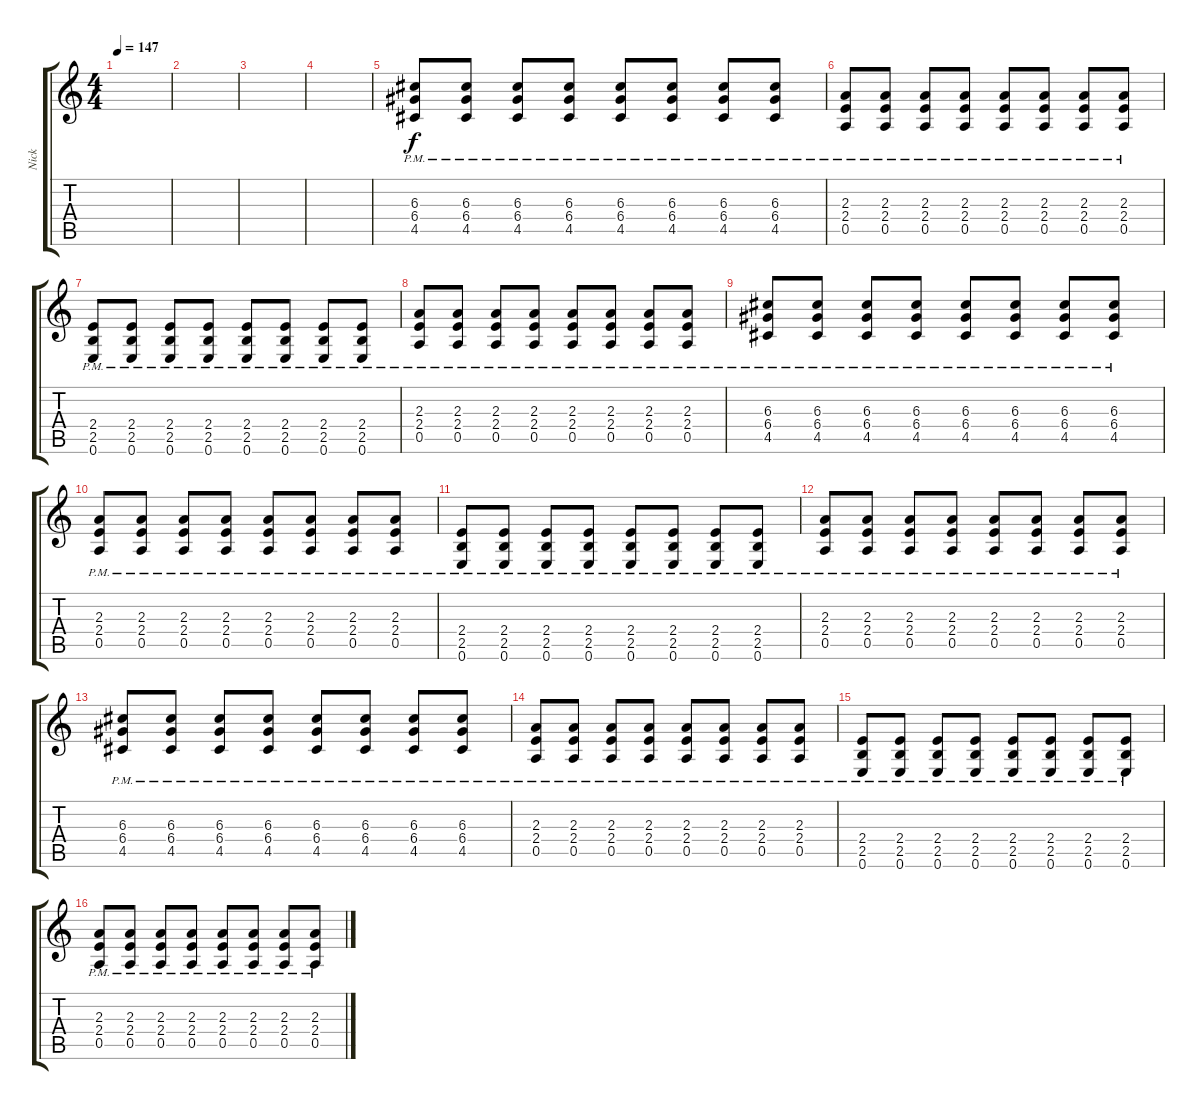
\track ("Nick" "Nick") {instrument distortionguitar}
\staff {score tabs}
\tuning (E4 B3 G3 D3 A2 E2) {hide}
\ts (4 4)
\tempo 147
\clef g2
\ks c
|
|
|
|
(6.3{pm} 6.4{pm} 4.5{pm}).8{instrument electricguitarclean} (6.3{pm} 6.4{pm} 4.5{pm}).8 (6.3{pm} 6.4{pm} 4.5{pm}).8 (6.3{pm} 6.4{pm} 4.5{pm}).8 (6.3{pm} 6.4{pm} 4.5{pm}).8 (6.3{pm} 6.4{pm} 4.5{pm}).8 (6.3{pm} 6.4{pm} 4.5{pm}).8 (6.3{pm} 6.4{pm} 4.5{pm}).8 |
(2.3{pm} 2.4{pm} 0.5{pm}).8 (2.3{pm} 2.4{pm} 0.5{pm}).8 (2.3{pm} 2.4{pm} 0.5{pm}).8 (2.3{pm} 2.4{pm} 0.5{pm}).8 (2.3{pm} 2.4{pm} 0.5{pm}).8 (2.3{pm} 2.4{pm} 0.5{pm}).8 (2.3{pm} 2.4{pm} 0.5{pm}).8 (2.3{pm} 2.4{pm} 0.5{pm}).8 |
(2.4{pm} 2.5{pm} 0.6{pm}).8 (2.4{pm} 2.5{pm} 0.6{pm}).8 (2.4{pm} 2.5{pm} 0.6{pm}).8 (2.4{pm} 2.5{pm} 0.6{pm}).8 (2.4{pm} 2.5{pm} 0.6{pm}).8 (2.4{pm} 2.5{pm} 0.6{pm}).8 (2.4{pm} 2.5{pm} 0.6{pm}).8 (2.4{pm} 2.5{pm} 0.6{pm}).8 |
(2.3{pm} 2.4{pm} 0.5{pm}).8 (2.3{pm} 2.4{pm} 0.5{pm}).8 (2.3{pm} 2.4{pm} 0.5{pm}).8 (2.3{pm} 2.4{pm} 0.5{pm}).8 (2.3{pm} 2.4{pm} 0.5{pm}).8 (2.3{pm} 2.4{pm} 0.5{pm}).8 (2.3{pm} 2.4{pm} 0.5{pm}).8 (2.3{pm} 2.4{pm} 0.5{pm}).8 |
(6.3{pm} 6.4{pm} 4.5{pm}).8{instrument electricguitarclean} (6.3{pm} 6.4{pm} 4.5{pm}).8 (6.3{pm} 6.4{pm} 4.5{pm}).8 (6.3{pm} 6.4{pm} 4.5{pm}).8 (6.3{pm} 6.4{pm} 4.5{pm}).8 (6.3{pm} 6.4{pm} 4.5{pm}).8 (6.3{pm} 6.4{pm} 4.5{pm}).8 (6.3{pm} 6.4{pm} 4.5{pm}).8 |
(2.3{pm} 2.4{pm} 0.5{pm}).8 (2.3{pm} 2.4{pm} 0.5{pm}).8 (2.3{pm} 2.4{pm} 0.5{pm}).8 (2.3{pm} 2.4{pm} 0.5{pm}).8 (2.3{pm} 2.4{pm} 0.5{pm}).8 (2.3{pm} 2.4{pm} 0.5{pm}).8 (2.3{pm} 2.4{pm} 0.5{pm}).8 (2.3{pm} 2.4{pm} 0.5{pm}).8 |
(2.4{pm} 2.5{pm} 0.6{pm}).8 (2.4{pm} 2.5{pm} 0.6{pm}).8 (2.4{pm} 2.5{pm} 0.6{pm}).8 (2.4{pm} 2.5{pm} 0.6{pm}).8 (2.4{pm} 2.5{pm} 0.6{pm}).8 (2.4{pm} 2.5{pm} 0.6{pm}).8 (2.4{pm} 2.5{pm} 0.6{pm}).8 (2.4{pm} 2.5{pm} 0.6{pm}).8 |
(2.3{pm} 2.4{pm} 0.5{pm}).8 (2.3{pm} 2.4{pm} 0.5{pm}).8 (2.3{pm} 2.4{pm} 0.5{pm}).8 (2.3{pm} 2.4{pm} 0.5{pm}).8 (2.3{pm} 2.4{pm} 0.5{pm}).8 (2.3{pm} 2.4{pm} 0.5{pm}).8 (2.3{pm} 2.4{pm} 0.5{pm}).8 (2.3{pm} 2.4{pm} 0.5{pm}).8 |
(6.3{pm} 6.4{pm} 4.5{pm}).8{instrument electricguitarclean} (6.3{pm} 6.4{pm} 4.5{pm}).8 (6.3{pm} 6.4{pm} 4.5{pm}).8 (6.3{pm} 6.4{pm} 4.5{pm}).8 (6.3{pm} 6.4{pm} 4.5{pm}).8 (6.3{pm} 6.4{pm} 4.5{pm}).8 (6.3{pm} 6.4{pm} 4.5{pm}).8 (6.3{pm} 6.4{pm} 4.5{pm}).8 |
(2.3{pm} 2.4{pm} 0.5{pm}).8 (2.3{pm} 2.4{pm} 0.5{pm}).8 (2.3{pm} 2.4{pm} 0.5{pm}).8 (2.3{pm} 2.4{pm} 0.5{pm}).8 (2.3{pm} 2.4{pm} 0.5{pm}).8 (2.3{pm} 2.4{pm} 0.5{pm}).8 (2.3{pm} 2.4{pm} 0.5{pm}).8 (2.3{pm} 2.4{pm} 0.5{pm}).8 |
(2.4{pm} 2.5{pm} 0.6{pm}).8 (2.4{pm} 2.5{pm} 0.6{pm}).8 (2.4{pm} 2.5{pm} 0.6{pm}).8 (2.4{pm} 2.5{pm} 0.6{pm}).8 (2.4{pm} 2.5{pm} 0.6{pm}).8 (2.4{pm} 2.5{pm} 0.6{pm}).8 (2.4{pm} 2.5{pm} 0.6{pm}).8 (2.4{pm} 2.5{pm} 0.6{pm}).8 |
(2.3{pm} 2.4{pm} 0.5{pm}).8 (2.3{pm} 2.4{pm} 0.5{pm}).8 (2.3{pm} 2.4{pm} 0.5{pm}).8 (2.3{pm} 2.4{pm} 0.5{pm}).8 (2.3{pm} 2.4{pm} 0.5{pm}).8 (2.3{pm} 2.4{pm} 0.5{pm}).8 (2.3{pm} 2.4{pm} 0.5{pm}).8 (2.3{pm} 2.4{pm} 0.5{pm}).8
